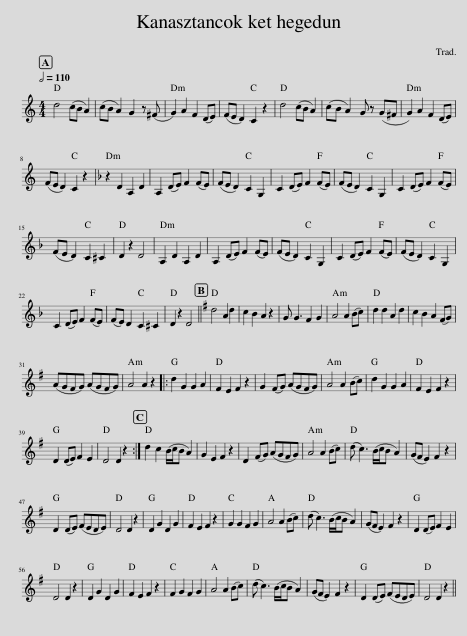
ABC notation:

X:1
L:1/8
Q:1/2=110
M:4/4
I:linebreak $
K:C
V:1 treble
V:1
 d4 (cB A2) | (cB A2) G2 z (^F | G2) A2 F2 (DE) | (FE D2) C2 z2 | d4 (cB A2) | %5
 (cB A2) G z (G^F | G2) A2 F2 (DE) |$ (FE D2) C2 z2 |[K:Dmin] z2 D2 A,2 D2 | A,2 (DE) F2 (FE) | %10
 (FE D2) C2 G,2 | C2 (DE) F2 (FE) | (FE D2) C2 G,2 | C2 (DE) F2 (FE) |$ (FE D2) C2 ^C2 | %15
 D2 z2 D4 | A,2 D2 A,2 D2 | A,2 (DE) F2 (FE) | (FE D2) C2 G,2 | C2 (DE) F2 (FE) | %20
 (FE D2) C2 G,2 |$ C2 (DE) F2 (FE) | (FE) D2 C2 ^C2 | D2 z2 D4 ||[K:G] d4 A2 d2 | %25
 c2 B2 A2 z2 | G G3 F2 G2 | A4 A2 (Bc) | d2 d2 A2 d2 | c2 B2 A2 (FG) |$ %30
 (AGFG) (AGFG) | A4 A2 z2 |: d2 G2 G2 A2 | F2 E2 F2 z2 | G2 (FG) (AGFG) | %35
 A4 A2 (Bc) | d2 G2 G2 A2 | F2 E2 F2 z2 |$ D2 (DE) F2 E2 | D4 D2 z2 :| %40
 d2 c2 (B/c/B A2) | G2 E2 F2 z2 | D2 (FG) (AGFG) | A4 A2 (Bc) | (d c3) (B/c/B A2) | %45
 (GF E2) F2 z2 |$ D2 (DE) (FEDE) | D4 D2 z2 | D2 G2 D2 G2 | F2 E2 F2 z2 | %50
 G2 G2 F2 G2 | A4 A2 (Bc) | (d c3) (B/c/B A2) | (GF E2) F2 z2 | D2 (DE) F2 E2 |$ %55
 D4 D2 z2 | D2 G2 D2 G2 | F2 E2 F2 z2 | F2 G2 F2 G2 | A4 A2 (Bc) | %60
 (d c3) (B/c/B A2) | (GF E2) F2 z2 | D2 (DE) (FEDE) | D4 D2 z2 || %64
